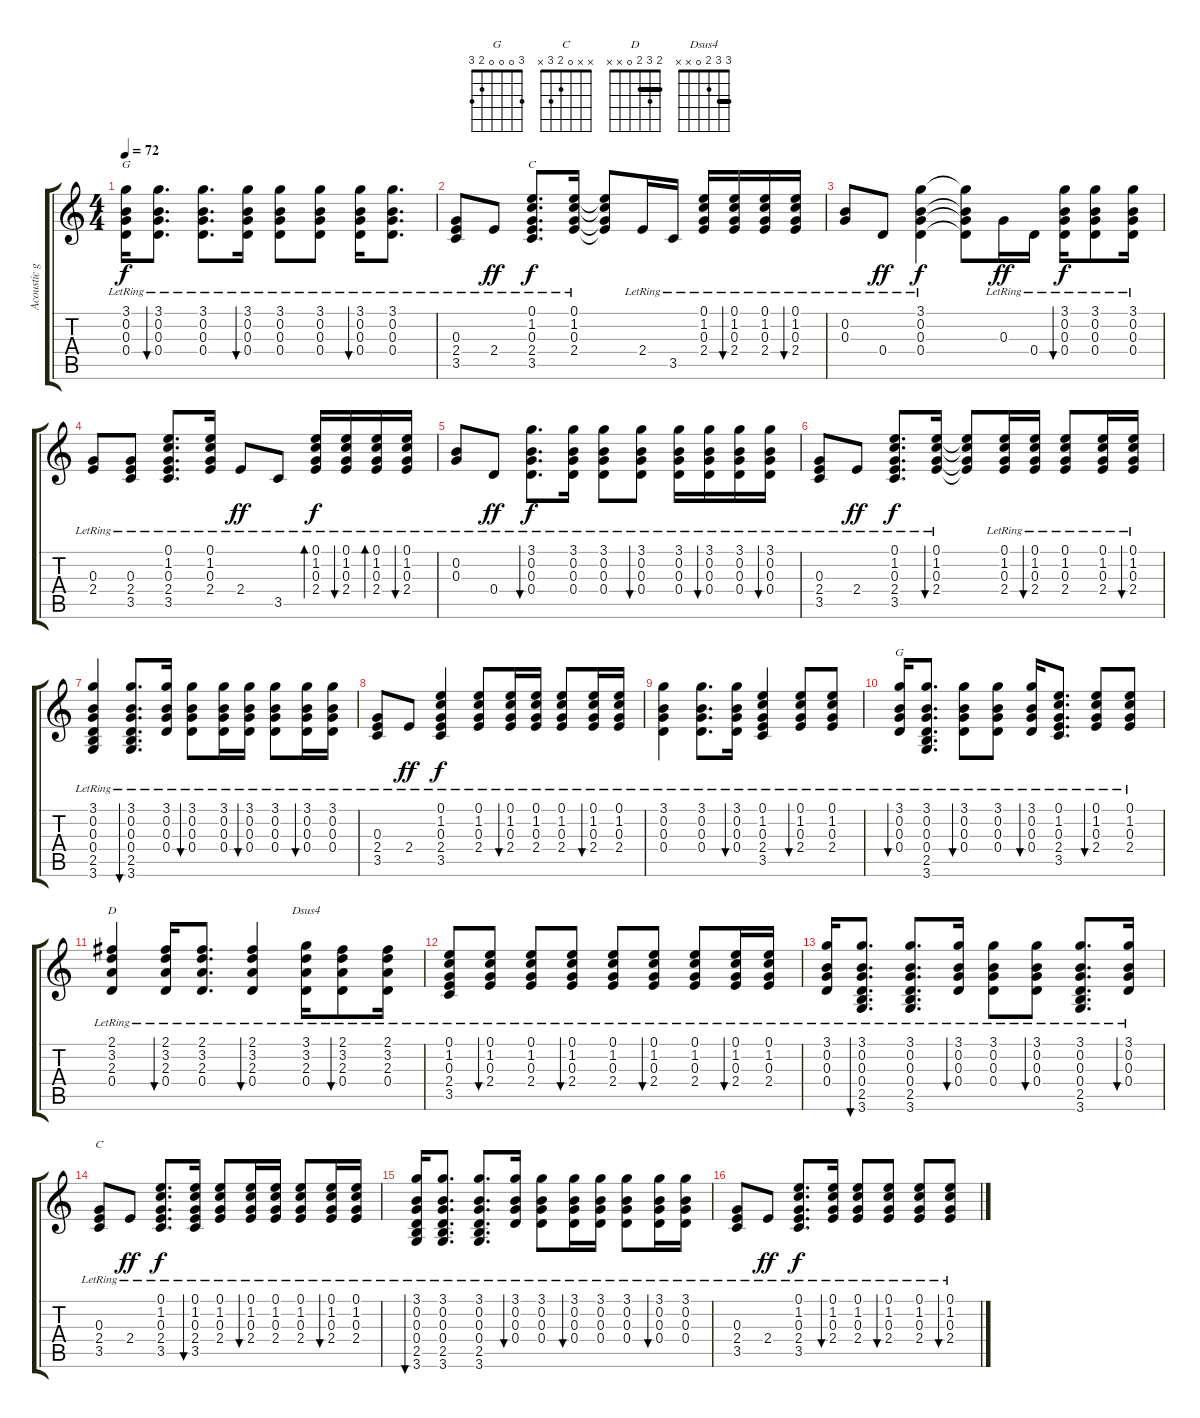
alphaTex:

\track ("Acoustic guitar" "Acoustic g") {instrument acousticguitarsteel}
\staff {score tabs}
\tuning (E4 B3 G3 D3 A2 E2) {hide}
\chord ("G" 3 0 0 0 x x)
\chord ("C" 0 1 0 2 3 x)
\chord ("G" 3 0 0 0 2 3)
\chord ("D" 2 3 2 0 x x) {barre 2}
\chord ("Dsus4" 3 3 2 0 x x) {barre 3}
\chord ("C" x x 0 2 3 x)
\ts (4 4)
\tempo 72
\clef g2
\ks c
(3.1{lr} 0.2{lr} 0.3{lr} 0.4{lr}).16{ch "G" dy f instrument acousticguitarsteel} (3.1{lr} 0.2{lr} 0.3{lr} 0.4{lr}).8{d bu 120} (3.1{lr} 0.2{lr} 0.3{lr} 0.4{lr}).8{d} (3.1{lr} 0.2{lr} 0.3{lr} 0.4{lr}).16{bu 60} (3.1{lr} 0.2{lr} 0.3{lr} 0.4{lr}).8 (3.1{lr} 0.2{lr} 0.3{lr} 0.4{lr}).8 (3.1{lr} 0.2{lr} 0.3{lr} 0.4{lr}).16{bu 60} (3.1{lr} 0.2{lr} 0.3{lr} 0.4{lr}).8{d} |
(0.3{lr} 2.4{lr} 3.5{lr}).8 2.4{lr}.8{dy ff} (0.1{lr} 1.2{lr} 0.3{lr} 2.4{lr} 3.5{lr}).8{d ch "C" dy f} (0.1{lr} 1.2{lr} 0.3{lr} 2.4{lr}).16 (0.1{t} 1.2{t} 0.3{t} 2.4{t}).8 2.4{lr}.16 3.5{lr}.16 (0.1{lr} 1.2{lr} 0.3{lr} 2.4{lr}).16 (0.1{lr} 1.2{lr} 0.3{lr} 2.4{lr}).16{bu 60} (0.1{lr} 1.2{lr} 0.3{lr} 2.4{lr}).16 (0.1{lr} 1.2{lr} 0.3{lr} 2.4{lr}).16{bu 60} |
(0.2{lr} 0.3{lr}).8 0.4{lr}.8{dy ff} (3.1{lr} 0.2{lr} 0.3{lr} 0.4{lr}).4{dy f} (3.1{t} 0.2{t} 0.3{t} 0.4{t}).8 0.3{lr}.16{dy ff} 0.4{lr}.16 (3.1{lr} 0.2{lr} 0.3{lr} 0.4{lr}).16{bu 60 dy f} (3.1{lr} 0.2{lr} 0.3{lr} 0.4{lr}).8 (3.1{lr} 0.2{lr} 0.3{lr} 0.4{lr}).16 |
(0.3{lr} 2.4{lr}).8 (0.3{lr} 2.4{lr} 3.5{lr}).8 (0.1{lr} 1.2{lr} 0.3{lr} 2.4{lr} 3.5{lr}).8{d} (0.1{lr} 1.2{lr} 0.3{lr} 2.4{lr}).16 2.4{lr}.8{dy ff} 3.5{lr}.8 (0.1{lr} 1.2{lr} 0.3{lr} 2.4{lr}).16{bd 60 dy f} (0.1{lr} 1.2{lr} 0.3{lr} 2.4{lr}).16{bu 60} (0.1{lr} 1.2{lr} 0.3{lr} 2.4{lr}).16{bd 60} (0.1{lr} 1.2{lr} 0.3{lr} 2.4{lr}).16{bu 60} |
(0.2{lr} 0.3{lr}).8 0.4{lr}.8{dy ff} (3.1{lr} 0.2{lr} 0.3{lr} 0.4{lr}).8{d bu 120 dy f} (3.1{lr} 0.2{lr} 0.3{lr} 0.4{lr}).16 (3.1{lr} 0.2{lr} 0.3{lr} 0.4{lr}).8 (3.1{lr} 0.2{lr} 0.3{lr} 0.4{lr}).8{bu 120} (3.1{lr} 0.2{lr} 0.3{lr} 0.4{lr}).16 (3.1{lr} 0.2{lr} 0.3{lr} 0.4{lr}).16{bu 120} (3.1{lr} 0.2{lr} 0.3{lr} 0.4{lr}).16 (3.1{lr} 0.2{lr} 0.3{lr} 0.4{lr}).16{bu 120} |
(0.3{lr} 2.4{lr} 3.5{lr}).8 2.4{lr}.8{dy ff} (0.1{lr} 1.2{lr} 0.3{lr} 2.4{lr} 3.5{lr}).8{d dy f} (0.1{lr} 1.2{lr} 0.3{lr} 2.4{lr}).16{bu 120} (0.1{t} 1.2{t} 0.3{t} 2.4{t}).8 (0.1{lr} 1.2{lr} 0.3{lr} 2.4{lr}).16 (0.1{lr} 1.2{lr} 0.3{lr} 2.4{lr}).16{bu 60} (0.1{lr} 1.2{lr} 0.3{lr} 2.4{lr}).8 (0.1{lr} 1.2{lr} 0.3{lr} 2.4{lr}).16 (0.1{lr} 1.2{lr} 0.3{lr} 2.4{lr}).16{bu 60} |
(3.1{lr} 0.2{lr} 0.3{lr} 0.4{lr} 2.5 3.6).4 (3.1{lr} 0.2{lr} 0.3{lr} 0.4{lr} 2.5 3.6).8{d bu 60} (3.1{lr} 0.2{lr} 0.3{lr} 0.4{lr}).16 (3.1{lr} 0.2{lr} 0.3{lr} 0.4{lr}).8{bu 60} (3.1{lr} 0.2{lr} 0.3{lr} 0.4{lr}).16 (3.1{lr} 0.2{lr} 0.3{lr} 0.4{lr}).16{bu 60} (3.1{lr} 0.2{lr} 0.3{lr} 0.4{lr}).8 (3.1{lr} 0.2{lr} 0.3{lr} 0.4{lr}).16{bu 60} (3.1{lr} 0.2{lr} 0.3{lr} 0.4{lr}).16 |
(0.3{lr} 2.4{lr} 3.5{lr}).8 2.4{lr}.8{dy ff} (0.1{lr} 1.2{lr} 0.3{lr} 2.4{lr} 3.5{lr}).4{dy f} (0.1{lr} 1.2{lr} 0.3{lr} 2.4{lr}).8 (0.1{lr} 1.2{lr} 0.3{lr} 2.4{lr}).16{bu 60} (0.1{lr} 1.2{lr} 0.3{lr} 2.4{lr}).16 (0.1{lr} 1.2{lr} 0.3{lr} 2.4{lr}).8 (0.1{lr} 1.2{lr} 0.3{lr} 2.4{lr}).16{bu 60} (0.1{lr} 1.2{lr} 0.3{lr} 2.4{lr}).16 |
(3.1{lr} 0.2{lr} 0.3{lr} 0.4{lr}).4 (3.1{lr} 0.2{lr} 0.3{lr} 0.4{lr}).8{d} (3.1{lr} 0.2{lr} 0.3{lr} 0.4{lr}).16{bu 60} (0.1{lr} 1.2{lr} 0.3{lr} 2.4{lr} 3.5{lr}).4 (0.1{lr} 1.2{lr} 0.3{lr} 2.4{lr}).8{bu 120} (0.1{lr} 1.2{lr} 0.3{lr} 2.4{lr}).8 |
(3.1{lr} 0.2{lr} 0.3{lr} 0.4{lr}).16{bu 120 ch "G"} (3.1{lr} 0.2{lr} 0.3{lr} 0.4{lr} 2.5 3.6).8{d} (3.1{lr} 0.2{lr} 0.3{lr} 0.4{lr}).8{bu 120} (3.1{lr} 0.2{lr} 0.3{lr} 0.4{lr}).8 (3.1{lr} 0.2{lr} 0.3{lr} 0.4{lr}).16{bu 120} (0.1{lr} 1.2{lr} 0.3{lr} 2.4{lr} 3.5{lr}).8{d} (0.1{lr} 1.2{lr} 0.3{lr} 2.4{lr}).8{bu 120} (0.1{lr} 1.2{lr} 0.3{lr} 2.4{lr}).8 |
(2.1{lr} 3.2{lr} 2.3{lr} 0.4{lr}).4{ch "D"} (2.1{lr} 3.2{lr} 2.3{lr} 0.4{lr}).16{bu 120} (2.1{lr} 3.2{lr} 2.3{lr} 0.4{lr}).8{d} (2.1{lr} 3.2{lr} 2.3{lr} 0.4{lr}).4{bu 120} (3.1{lr} 3.2{lr} 2.3{lr} 0.4{lr}).16{ch "Dsus4"} (2.1{lr} 3.2{lr} 2.3{lr} 0.4{lr}).8{bu 120} (2.1{lr} 3.2{lr} 2.3{lr} 0.4{lr}).16 |
(0.1{lr} 1.2{lr} 0.3{lr} 2.4{lr} 3.5{lr}).8 (0.1{lr} 1.2{lr} 0.3{lr} 2.4{lr}).8{bu 120} (0.1{lr} 1.2{lr} 0.3{lr} 2.4{lr}).8 (0.1{lr} 1.2{lr} 0.3{lr} 2.4{lr}).8{bu 120} (0.1{lr} 1.2{lr} 0.3{lr} 2.4{lr}).8 (0.1{lr} 1.2{lr} 0.3{lr} 2.4{lr}).8{bu 120} (0.1{lr} 1.2{lr} 0.3{lr} 2.4{lr}).8 (0.1{lr} 1.2{lr} 0.3{lr} 2.4{lr}).16{bu 60} (0.1{lr} 1.2{lr} 0.3{lr} 2.4{lr}).16 |
(3.1{lr} 0.2{lr} 0.3{lr} 0.4{lr}).16 (3.1{lr} 0.2{lr} 0.3{lr} 0.4{lr} 2.5 3.6).8{d bu 120} (3.1{lr} 0.2{lr} 0.3{lr} 0.4{lr} 2.5 3.6).8{d} (3.1{lr} 0.2{lr} 0.3{lr} 0.4{lr}).16{bu 120} (3.1{lr} 0.2{lr} 0.3{lr} 0.4{lr}).8 (3.1{lr} 0.2{lr} 0.3{lr} 0.4{lr}).8{bu 120} (3.1{lr} 0.2{lr} 0.3{lr} 0.4{lr} 2.5 3.6).8{d} (3.1{lr} 0.2{lr} 0.3{lr} 0.4{lr}).16{bu 120} |
(0.3{lr} 2.4{lr} 3.5{lr}).8{ch "C"} 2.4{lr}.8{dy ff} (0.1{lr} 1.2{lr} 0.3{lr} 2.4{lr} 3.5{lr}).8{d dy f} (0.1{lr} 1.2{lr} 0.3{lr} 2.4{lr} 3.5{lr}).16{bu 120} (0.1{lr} 1.2{lr} 0.3{lr} 2.4{lr}).8 (0.1{lr} 1.2{lr} 0.3{lr} 2.4{lr}).16{bu 120} (0.1{lr} 1.2{lr} 0.3{lr} 2.4{lr}).16 (0.1{lr} 1.2{lr} 0.3{lr} 2.4{lr}).8 (0.1{lr} 1.2{lr} 0.3{lr} 2.4{lr}).16{bu 120} (0.1{lr} 1.2{lr} 0.3{lr} 2.4{lr}).16 |
(3.1{lr} 0.2{lr} 0.3{lr} 0.4{lr} 2.5 3.6).16{bu 120} (3.1{lr} 0.2{lr} 0.3{lr} 0.4{lr} 2.5 3.6).8{d} (3.1{lr} 0.2{lr} 0.3{lr} 0.4{lr} 2.5 3.6).8{d} (3.1{lr} 0.2{lr} 0.3{lr} 0.4{lr}).16{bu 120} (3.1{lr} 0.2{lr} 0.3{lr} 0.4{lr}).8 (3.1{lr} 0.2{lr} 0.3{lr} 0.4{lr}).16{bu 120} (3.1{lr} 0.2{lr} 0.3{lr} 0.4{lr}).16 (3.1{lr} 0.2{lr} 0.3{lr} 0.4{lr}).8 (3.1{lr} 0.2{lr} 0.3{lr} 0.4{lr}).16{bu 120} (3.1{lr} 0.2{lr} 0.3{lr} 0.4{lr}).16 |
(0.3{lr} 2.4{lr} 3.5{lr}).8 2.4{lr}.8{dy ff} (0.1{lr} 1.2{lr} 0.3{lr} 2.4{lr} 3.5{lr}).8{d dy f} (0.1{lr} 1.2{lr} 0.3{lr} 2.4{lr}).16{bu 120} (0.1{lr} 1.2{lr} 0.3{lr} 2.4{lr}).8 (0.1{lr} 1.2{lr} 0.3{lr} 2.4{lr}).8{bu 120} (0.1{lr} 1.2{lr} 0.3{lr} 2.4{lr}).8 (0.1{lr} 1.2{lr} 0.3{lr} 2.4{lr}).8{bu 120}
